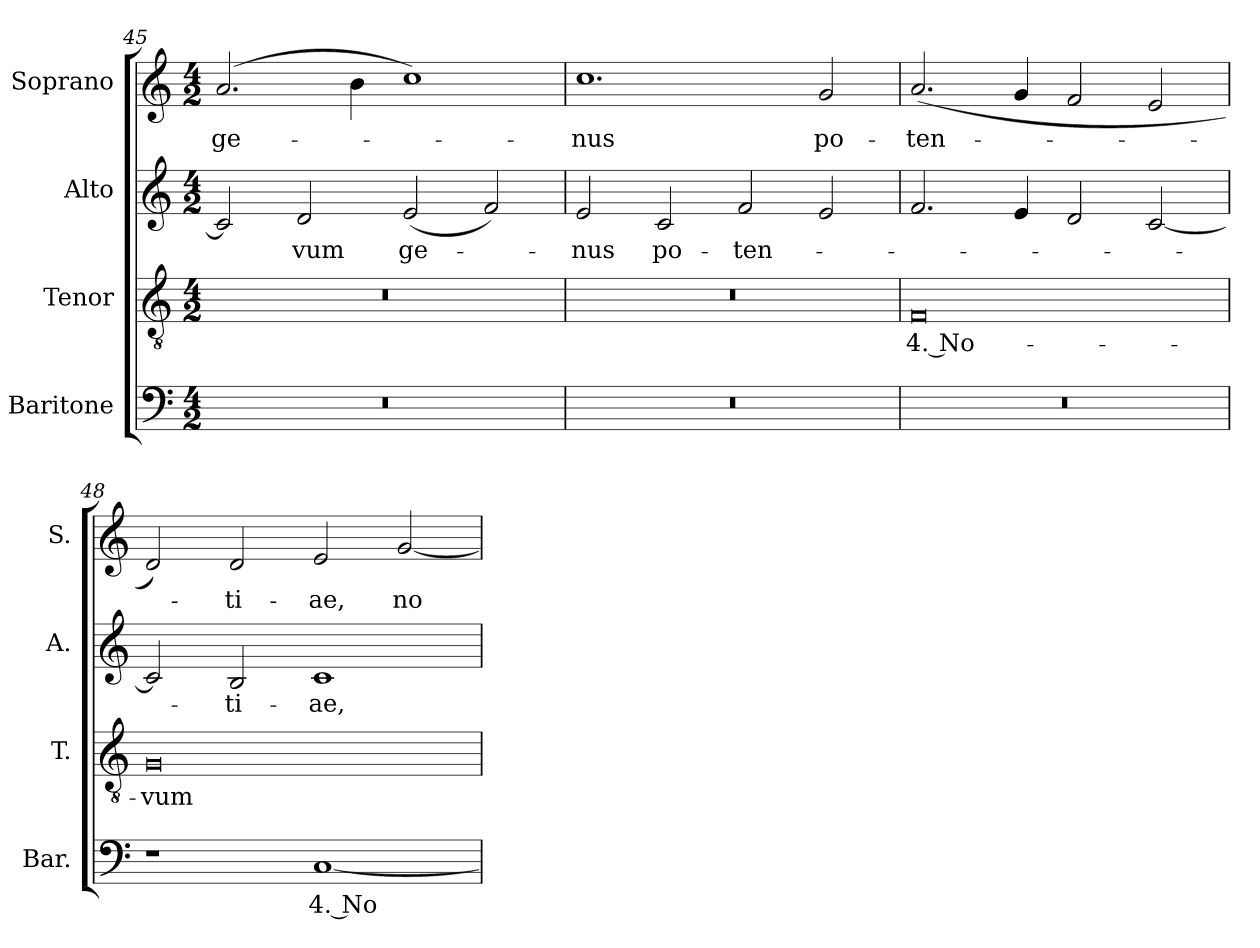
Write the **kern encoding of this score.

**kern	**text	**kern	**text	**kern	**text	**kern	**text
*part4	*part4	*part3	*part3	*part2	*part2	*part1	*part1
*staff4	*staff4	*staff3	*staff3	*staff2	*staff2	*staff1	*staff1
*I"Baritone	*	*I"Tenor	*	*I"Alto	*	*I"Soprano	*
*I'Bar.	*	*I'T.	*	*I'A.	*	*I'S.	*
*clefF4	*	*clefGv2	*	*clefG2	*	*clefG2	*
*	*	*ITrd7c12	*	*	*	*	*
*k[]	*	*k[]	*	*k[]	*	*k[]	*
*C:	*	*C:	*	*C:	*	*C:	*
*M4/2	*	*M4/2	*	*M4/2	*	*M4/2	*
=45	=45	=45	=45	=45	=45	=45	=45
!LO:N:vis=1	!	!LO:N:vis=1	!	!	!	!	!
!	!	!	!	!	!	!	!LO:LY:b:color=#000000
0r	.	0r	.	2ci/]	.	(2.ai/	ge-
!	!	!	!	!	!LO:LY:b:color=#000000	!	!
.	.	.	.	2di/	-vum	.	.
.	.	.	.	.	.	4bi\	.
!	!	!	!	!	!LO:LY:b:color=#000000	!	!
.	.	.	.	(2ei/	ge-	1cci)	.
.	.	.	.	2fi/)	.	.	.
=46	=46	=46	=46	=46	=46	=46	=46
!LO:N:vis=1	!	!LO:N:vis=1	!	!	!	!	!
!	!	!	!	!	!LO:LY:b:color=#000000	!	!
!	!	!	!	!	!	!	!LO:LY:b:color=#000000
0r	.	0r	.	2ei/	-nus	1.cci	-nus
!	!	!	!	!	!LO:LY:b:color=#000000	!	!
.	.	.	.	2ci/	po-	.	.
!	!	!	!	!	!LO:LY:b:color=#000000	!	!
.	.	.	.	2fi/	-ten-	.	.
!	!	!	!	!	!	!	!LO:LY:b:color=#000000
.	.	.	.	2ei/	.	2gi/	po-
=47	=47	=47	=47	=47	=47	=47	=47
!LO:N:vis=1	!	!	!	!	!	!	!
!	!	!	!LO:LY:b:color=#000000	!	!	!	!
!	!	!	!	!	!	!	!LO:LY:b:color=#000000
0r	.	0FFi	4. No-	2.fi/	.	(2.ai/	-ten-
.	.	.	.	4ei/	.	4gi/	.
.	.	.	.	2di/	.	2fi/	.
.	.	.	.	[2ci/	.	2ei/	.
=48	=48	=48	=48	=48	=48	=48	=48
!	!	!	!LO:LY:b:color=#000000	!	!	!	!
1r	.	0GGi	-vum	2ci/]	.	2di/)	.
!	!	!	!	!	!LO:LY:b:color=#000000	!	!
!	!	!	!	!	!	!	!LO:LY:b:color=#000000
.	.	.	.	2Bi/	-ti-	2di/	-ti-
!	!LO:LY:b:color=#000000	!	!	!	!	!	!
!	!	!	!	!	!LO:LY:b:color=#000000	!	!
!	!	!	!	!	!	!	!LO:LY:b:color=#000000
[1Ci	4. No-	.	.	1ci	-ae,	2ei/	-ae,
!	!	!	!	!	!	!	!LO:LY:b:color=#000000
.	.	.	.	.	.	[2gi/	no-
=	=	=	=	=	=	=	=
*-	*-	*-	*-	*-	*-	*-	*-
